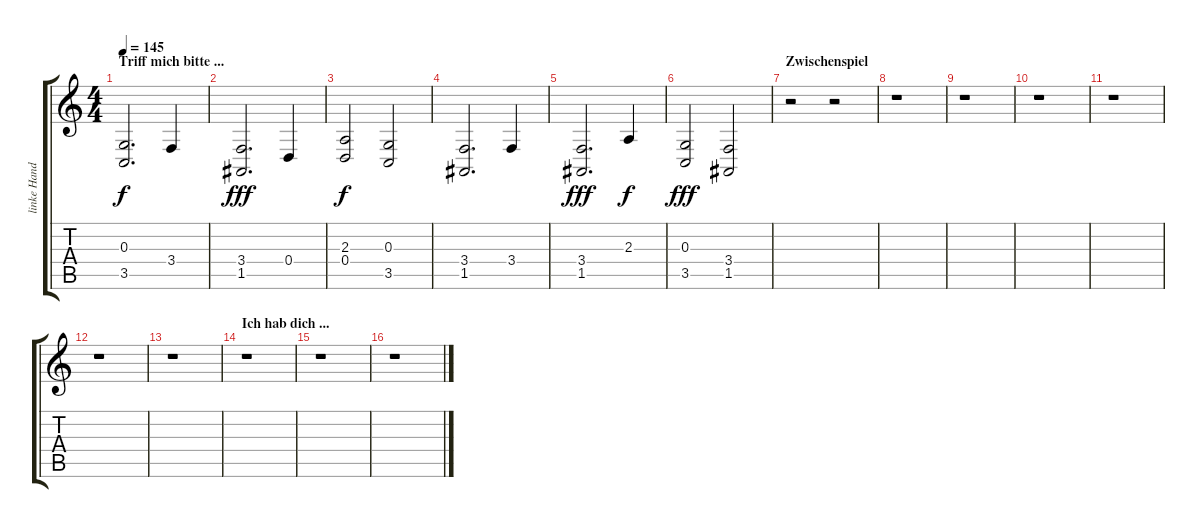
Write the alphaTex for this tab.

\track ("linke Hand" "linke Hand") {instrument electricgrandpiano}
\staff {score tabs}
\tuning (E4 B3 G3 D3 A2 E2) {hide}
\ts (4 4)
\section ("" "Triff mich bitte ...")
\tempo 145
\clef g2
\ks c
(0.3 3.5).2{d dy f} 3.4.4 |
(3.4 1.5).2{d dy fff} 0.4.4 |
(2.3 0.4).2{dy f} (0.3 3.5).2 |
(3.4 1.5).2{d} 3.4.4 |
(3.4 1.5).2{d dy fff} 2.3.4{dy f} |
(0.3 3.5).2{dy fff} (3.4 1.5).2 |
\section ("" "Zwischenspiel")
r.2 r.2 |
r.1 |
r.1 |
r.1 |
r.1 |
r.1 |
r.1 |
\section ("" "Ich hab dich ...")
r.1 |
r.1 |
r.1
